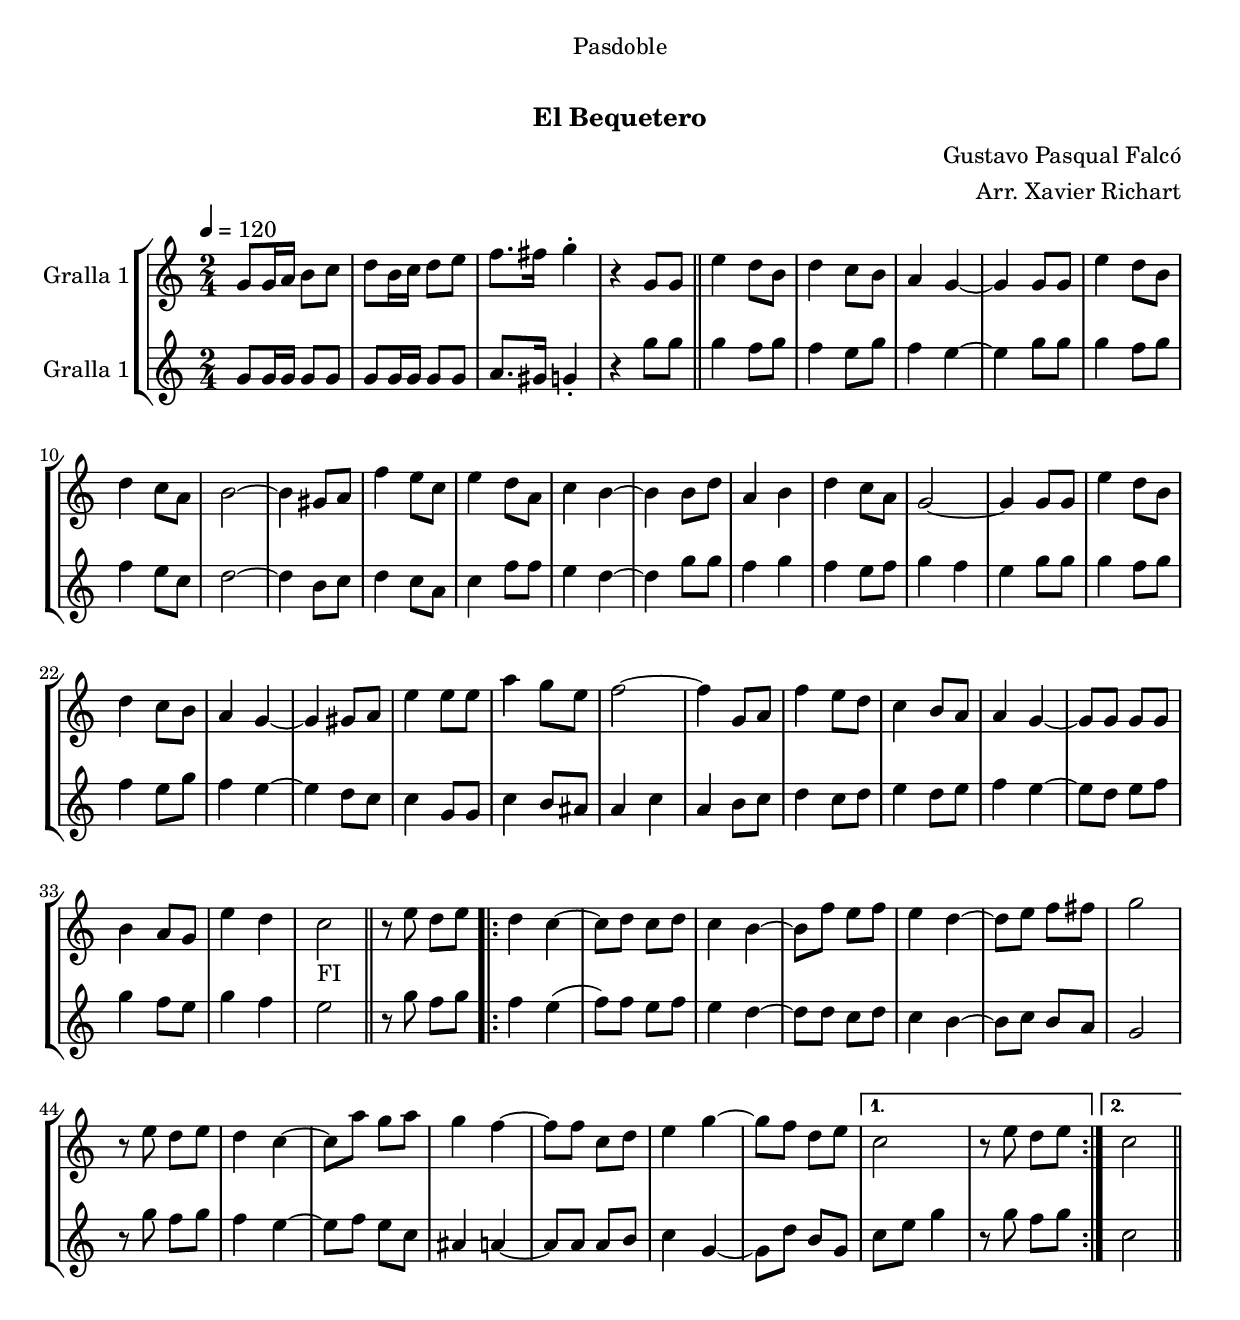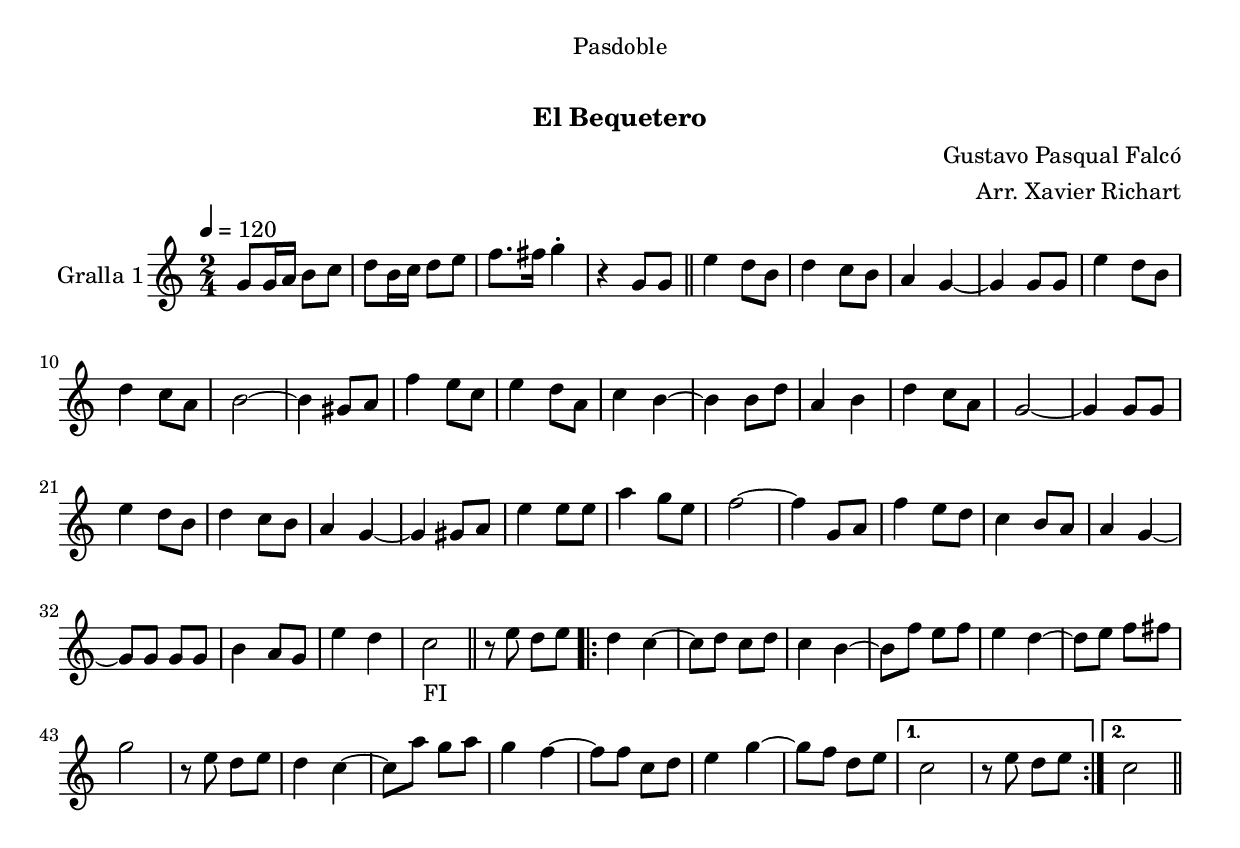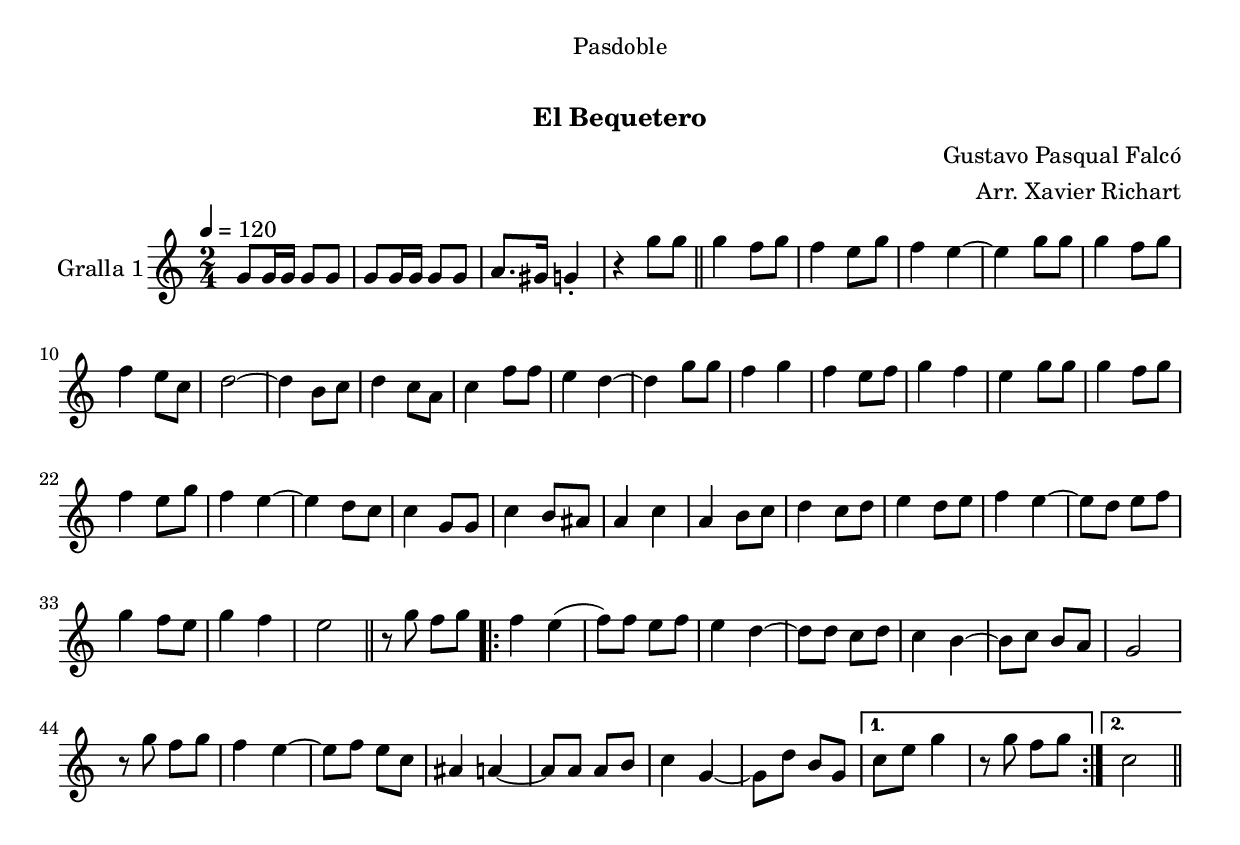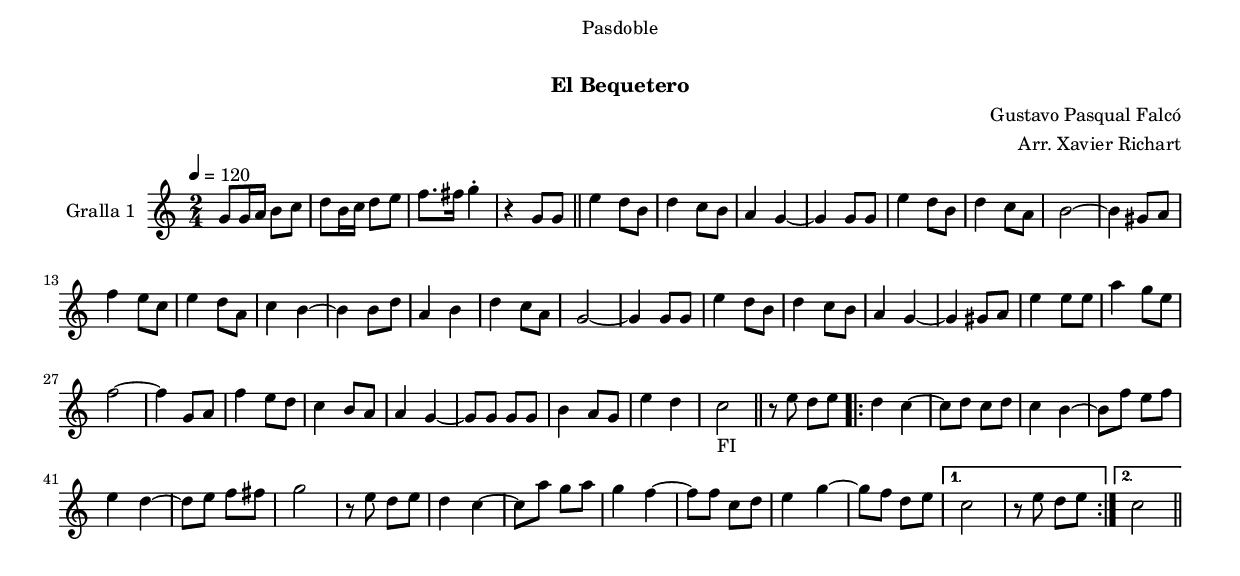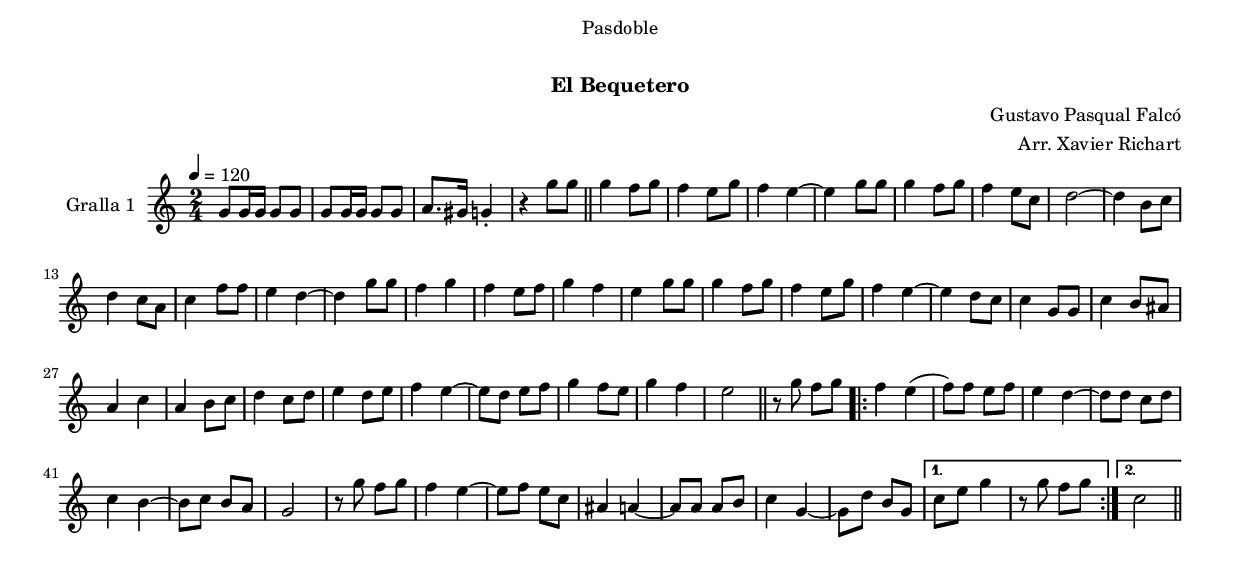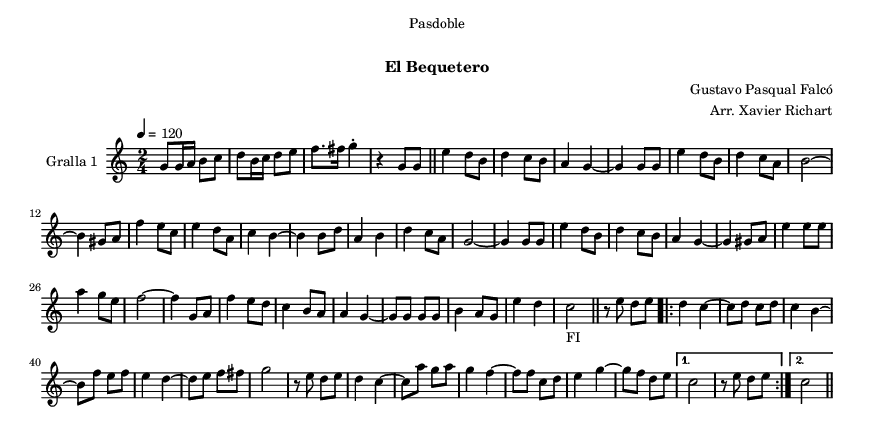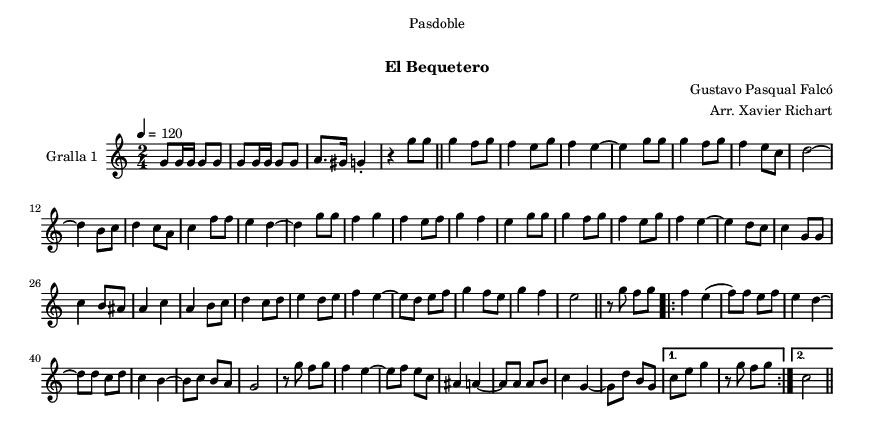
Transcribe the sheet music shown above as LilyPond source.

\version "2.16.0"

\header {
  dedication="Pasdoble"
  title="                  "
  subtitle="El Bequetero"
  subsubtitle=""
  poet=""
  meter=""
  piece=""
  composer="Gustavo Pasqual Falcó"
  arranger="Arr. Xavier Richart"
  opus=""
  instrument=""
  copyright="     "
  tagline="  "
}

liniaroAa =
\relative g'
{
  \tempo 4=120
  \clef treble
  \key c \major
  \time 2/4
  g8 g16 a b8 c  |
  d8 b16 c d8 e  |
  f8. fis16 g4-.  |
  r4 g,8 g  \bar "||"
  %05
  e'4 d8 b  |
  d4 c8 b  |
  a4 g ~  |
  g4 g8 g  |
  e'4 d8 b  |
  %10
  d4 c8 a  |
  b2 ~  |
  b4 gis8 a  |
  f'4 e8 c  |
  e4 d8 a  |
  %15
  c4 b ~  |
  b4 b8 d  |
  a4 b  |
  d4 c8 a  |
  g2 ~  |
  %20
  g4 g8 g  |
  e'4 d8 b  |
  d4 c8 b  |
  a4 g ~  |
  g4 gis8 a  |
  %25
  e'4 e8 e  |
  a4 g8 e  |
  f2 ~  |
  f4 g,8 a  |
  f'4 e8 d  |
  %30
  c4 b8 a  |
  a4 g ~  |
  g8 g g g  |
  b4 a8 g  |
  e'4 d  |
  %35
  c2 _"FI"  \bar "||"
  r8 e d e  |
  \repeat volta 2 { d4 c ~  |
  c8 d c d  |
  c4 b ~  |
  %40
  b8 f' e f  |
  e4 d ~  |
  d8 e f fis  |
  g2  |
  r8 e d e  |
  %45
  d4 c ~  |
  c8 a' g a  |
  g4 f ~  |
  f8 f c d  |
  e4 g ~  |
  %50
  g8 f d e }
  \alternative { { c2  |
  r8 e d e }
  { c2 } } \bar "||"
}

liniaroAb =
\relative g'
{
  \tempo 4=120
  \clef treble
  \key c \major
  \time 2/4
  g8 g16 g g8 g  |
  g8 g16 g g8 g  |
  a8. gis16 g4-.  |
  r4 g'8 g  \bar "||"
  %05
  g4 f8 g  |
  f4 e8 g  |
  f4 e ~  |
  e4 g8 g  |
  g4 f8 g  |
  %10
  f4 e8 c  |
  d2 ~  |
  d4 b8 c  |
  d4 c8 a  |
  c4 f8 f  |
  %15
  e4 d ~  |
  d4 g8 g  |
  f4 g  |
  f4 e8 f  |
  g4 f  |
  %20
  e4 g8 g  |
  g4 f8 g  |
  f4 e8 g  |
  f4 e ~  |
  e4 d8 c  |
  %25
  c4 g8 g  |
  c4 b8 ais  |
  a4 c  |
  a4 b8 c  |
  d4 c8 d  |
  %30
  e4 d8 e  |
  f4 e ~  |
  e8 d e f  |
  g4 f8 e  |
  g4 f  |
  %35
  e2  \bar "||"
  r8 g f g  |
  \repeat volta 2 { f4 e (  |
  f8 ) f e f  |
  e4 d ~  |
  %40
  d8 d c d  |
  c4 b ~  |
  b8 c b a  |
  g2  |
  r8 g' f g  |
  %45
  f4 e ~  |
  e8 f e c  |
  ais4 a ~  |
  a8 a a b  |
  c4 g ~  |
  %50
  g8 d' b g }
  \alternative { { c8 e g4  |
  r8 g f g }
  { c,2 } } \bar "||"
}

\book {

\paper {
  print-page-number = false
  #(set-paper-size "a4")
  #(layout-set-staff-size 20)
}

\bookpart {
  \score {
    \new StaffGroup {
      \override Score.RehearsalMark #'self-alignment-X = #LEFT
      <<
        \new Staff \with {instrumentName = #"Gralla 1" } \liniaroAa
        \new Staff \with {instrumentName = #"Gralla 1" } \liniaroAb
      >>
    }
    \layout {}
  }\score { \unfoldRepeats
    \new StaffGroup {
      \override Score.RehearsalMark #'self-alignment-X = #LEFT
      <<
        \new Staff \with {instrumentName = #"Gralla 1" } \liniaroAa
        \new Staff \with {instrumentName = #"Gralla 1" } \liniaroAb
      >>
    }
    \midi {}
  }
}

\bookpart {
  \header {}
  \score {
    \new StaffGroup {
      \override Score.RehearsalMark #'self-alignment-X = #LEFT
      <<
        \new Staff \with {instrumentName = #"Gralla 1" } \liniaroAa
      >>
    }
    \layout {}
  }\score { \unfoldRepeats
    \new StaffGroup {
      \override Score.RehearsalMark #'self-alignment-X = #LEFT
      <<
        \new Staff \with {instrumentName = #"Gralla 1" } \liniaroAa
      >>
    }
    \midi {}
  }
}

\bookpart {
  \header {}
  \score {
    \new StaffGroup {
      \override Score.RehearsalMark #'self-alignment-X = #LEFT
      <<
        \new Staff \with {instrumentName = #"Gralla 1" } \liniaroAb
      >>
    }
    \layout {}
  }\score { \unfoldRepeats
    \new StaffGroup {
      \override Score.RehearsalMark #'self-alignment-X = #LEFT
      <<
        \new Staff \with {instrumentName = #"Gralla 1" } \liniaroAb
      >>
    }
    \midi {}
  }
}

}

\book {

\paper {
  print-page-number = false
  #(set-paper-size "a5landscape")
  #(layout-set-staff-size 16)
  #(define output-suffix "a5")
}

\bookpart {
  \header {}
  \score {
    \new StaffGroup {
      \override Score.RehearsalMark #'self-alignment-X = #LEFT
      <<
        \new Staff \with {instrumentName = #"Gralla 1" } \liniaroAa
      >>
    }
    \layout {}
  }
}

\bookpart {
  \header {}
  \score {
    \new StaffGroup {
      \override Score.RehearsalMark #'self-alignment-X = #LEFT
      <<
        \new Staff \with {instrumentName = #"Gralla 1" } \liniaroAb
      >>
    }
    \layout {}
  }
}

}

\book {

\paper {
  print-page-number = false
  #(set-paper-size "a6landscape")
  #(layout-set-staff-size 12)
  #(define output-suffix "a6")
}

\bookpart {
  \header {}
  \score {
    \new StaffGroup {
      \override Score.RehearsalMark #'self-alignment-X = #LEFT
      <<
        \new Staff \with {instrumentName = #"Gralla 1" } \liniaroAa
      >>
    }
    \layout {}
  }
}

\bookpart {
  \header {}
  \score {
    \new StaffGroup {
      \override Score.RehearsalMark #'self-alignment-X = #LEFT
      <<
        \new Staff \with {instrumentName = #"Gralla 1" } \liniaroAb
      >>
    }
    \layout {}
  }
}

}

